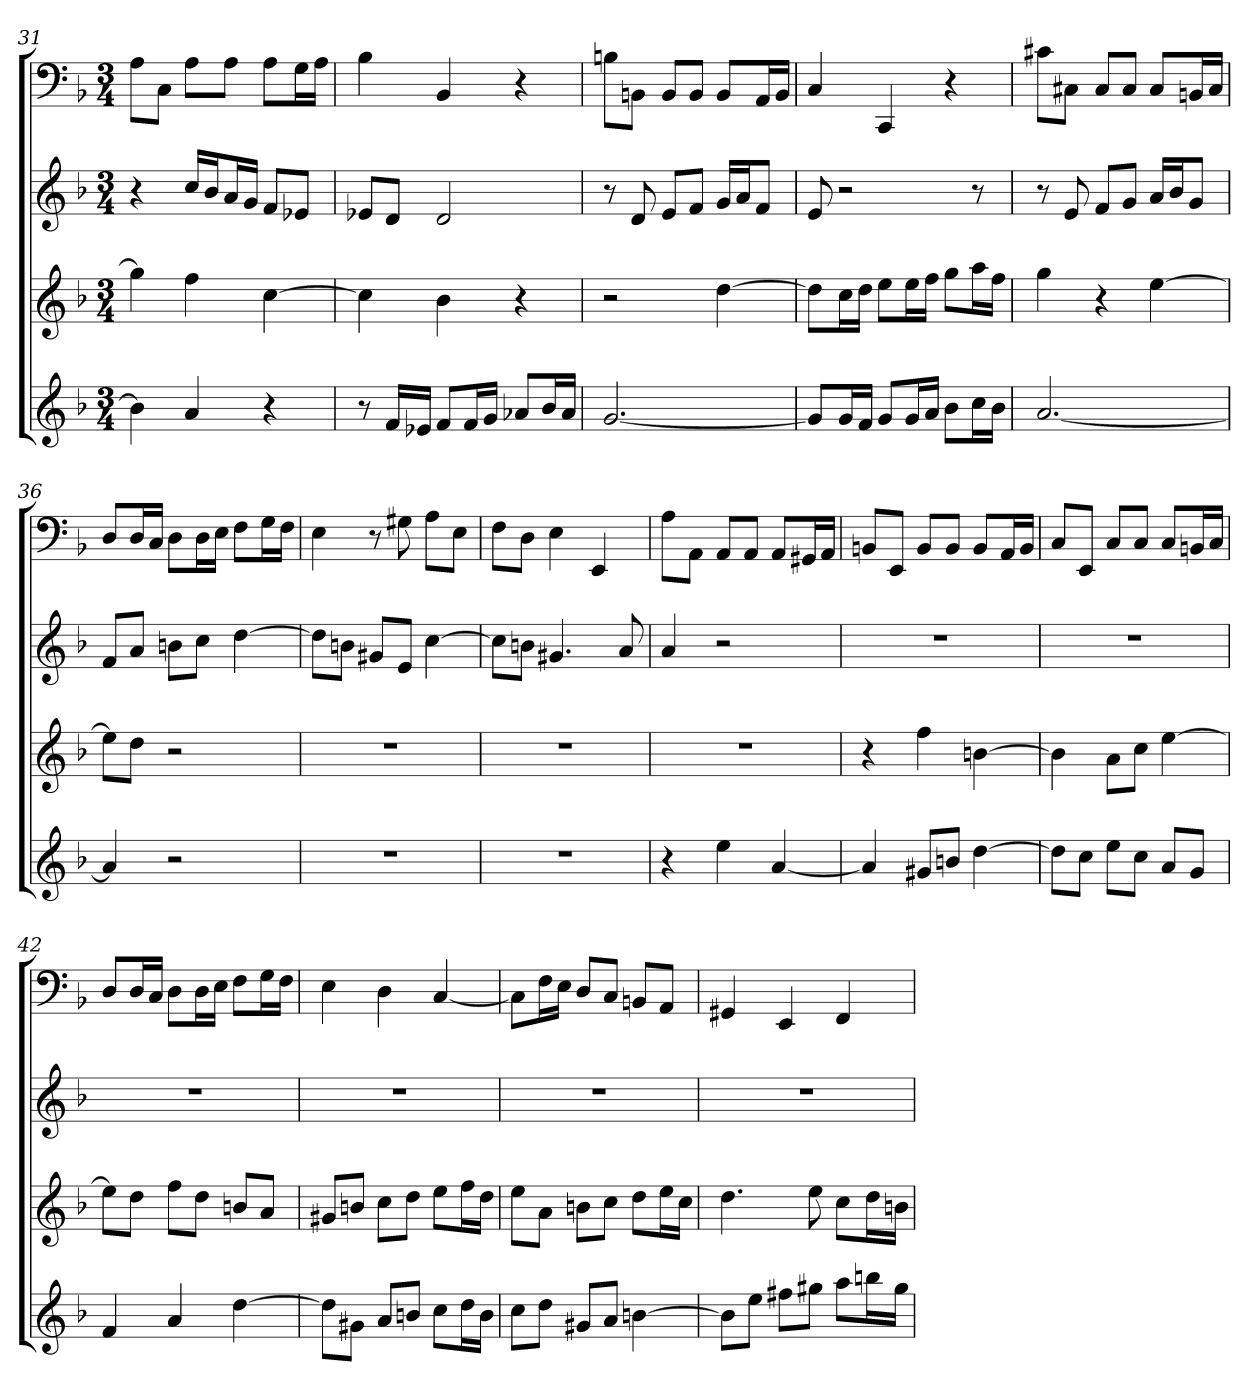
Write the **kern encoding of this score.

**kern	**kern	**kern	**kern
*part4	*part3	*part2	*part1
*staff4	*staff3	*staff2	*staff1
*clefG2	*clefG2	*clefG2	*clefF4
*k[b-]	*k[b-]	*k[b-]	*k[b-]
*d:	*d:	*d:	*d:
*M3/4	*M3/4	*M3/4	*M3/4
=31	=31	=31	=31
4b-]	4gg]	4r	8A\L
.	.	.	8C\J
4a	4ff	16cc/LL	8A\L
.	.	16b-/J	.
.	.	16a/L	8A\J
.	.	16g/JJ	.
4r	[4cc	8f/L	8A\L
.	.	8e-X/J	16G\L
.	.	.	16A\JJ
=32	=32	=32	=32
8r	4cc]	8e-X/L	4B-
16f/LL	.	8d/J	.
16e-X/JJ	.	.	.
8f/L	4b-	2d	4BB-
16f/L	.	.	.
16g/JJ	.	.	.
8a-X/L	4r	.	4r
16b-/L	.	.	.
16a-/JJ	.	.	.
=33	=33	=33	=33
[2.g	2r	8r	8Bn\L
.	.	8d	8BBn\J
.	.	8e/L	8BB/L
.	.	8f/J	8BB/J
.	[4dd	16g/LL	8BB/L
.	.	16a/J	.
.	.	8f/J	16AA/L
.	.	.	16BB/JJ
=34	=34	=34	=34
8g/L]	8dd\L]	8e	4C
16g/L	16cc\L	2r	.
16f/JJ	16dd\JJ	.	.
8g/L	8ee\L	.	4CC
16g/L	16ee\L	.	.
16a/JJ	16ff\JJ	.	.
8b-\L	8gg\L	.	4r
16cc\L	16aa\L	8r	.
16b-\JJ	16ff\JJ	.	.
=35	=35	=35	=35
[2.a	4gg	8r	8c#X\L
.	.	8e	8C#X\J
.	4r	8f/L	8C#/L
.	.	8g/J	8C#/J
.	[4ee	16a/LL	8C#/L
.	.	16b-/J	.
.	.	8g/J	16BBn/L
.	.	.	16C#/JJ
=36	=36	=36	=36
4a]	8ee\L]	8f/L	8D/L
.	8dd\J	8a/J	16D/L
.	.	.	16C/JJ
2r	2r	8bn\L	8D\L
.	.	8cc\J	16D\L
.	.	.	16E\JJ
.	.	[4dd	8F\L
.	.	.	16G\L
.	.	.	16F\JJ
=37	=37	=37	=37
2.r	2.r	8dd\L]	4E
.	.	8bn\J	.
.	.	8g#X/L	8r
.	.	8e/J	8G#X
.	.	[4cc	8A\L
.	.	.	8E\J
=38	=38	=38	=38
2.r	2.r	8cc\L]	8F\L
.	.	8bn\J	8D\J
.	.	4.g#X	4E
.	.	.	4EE
.	.	8a	.
=39	=39	=39	=39
4r	2.r	4a	8A\L
.	.	.	8AA\J
4ee	.	2r	8AA/L
.	.	.	8AA/J
[4a	.	.	8AA/L
.	.	.	16GG#X/L
.	.	.	16AA/JJ
=40	=40	=40	=40
4a]	4r	2.r	8BBn/L
.	.	.	8EE/J
8g#X/L	4ff	.	8BB/L
8bn/J	.	.	8BB/J
[4dd	[4bn	.	8BB/L
.	.	.	16AA/L
.	.	.	16BB/JJ
=41	=41	=41	=41
8dd\L]	4b]	2.r	8C/L
8cc\J	.	.	8EE/J
8ee\L	8a\L	.	8C/L
8cc\J	8cc\J	.	8C/J
8a/L	[4ee	.	8C/L
8g/J	.	.	16BBn/L
.	.	.	16C/JJ
=42	=42	=42	=42
4f	8ee\L]	2.r	8D/L
.	8dd\J	.	16D/L
.	.	.	16C/JJ
4a	8ff\L	.	8D\L
.	8dd\J	.	16D\L
.	.	.	16E\JJ
[4dd	8bn/L	.	8F\L
.	8a/J	.	16G\L
.	.	.	16F\JJ
=43	=43	=43	=43
8dd\L]	8g#X/L	2.r	4E
8g#X\J	8bn/J	.	.
8a/L	8cc\L	.	4D
8bn/J	8dd\J	.	.
8cc\L	8ee\L	.	[4C
16dd\L	16ff\L	.	.
16b\JJ	16dd\JJ	.	.
=44	=44	=44	=44
8cc\L	8ee\L	2.r	8C\L]
8dd\J	8a\J	.	16F\L
.	.	.	16E\JJ
8g#X/L	8bn\L	.	8D/L
8a/J	8cc\J	.	8C/J
[4bn	8dd\L	.	8BBn/L
.	16ee\L	.	8AA/J
.	16cc\JJ	.	.
=45	=45	=45	=45
8b\L]	4.dd	2.r	4GG#X
8ee\J	.	.	.
8ff#X\L	.	.	4EE
8gg#X\J	8ee	.	.
8aa\L	8cc\L	.	4FF
16bbn\L	16dd\L	.	.
16gg#\JJ	16bn\JJ	.	.
=	=	=	=
*-	*-	*-	*-
